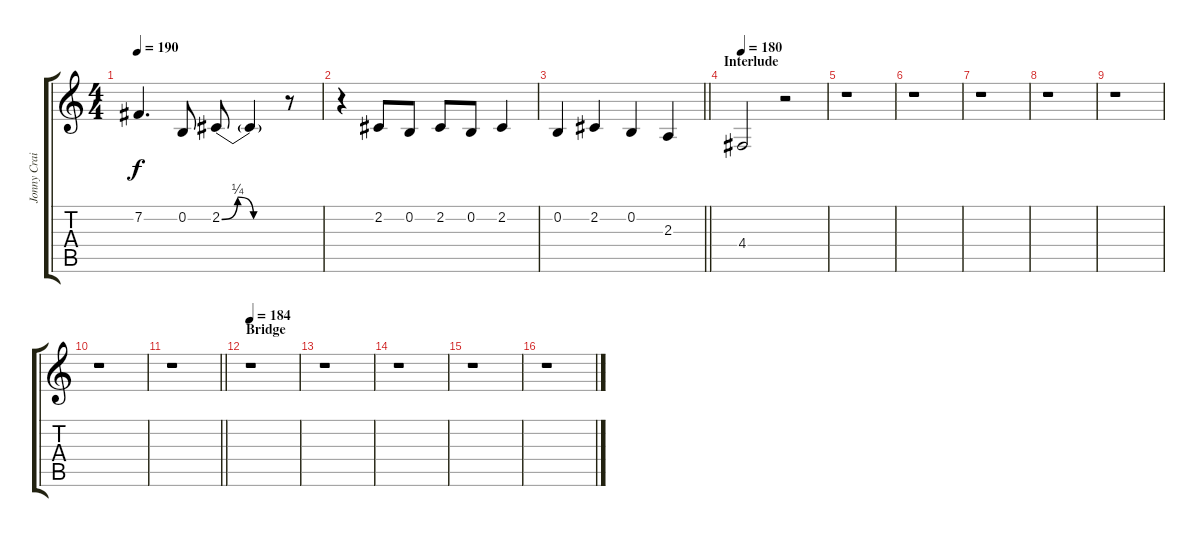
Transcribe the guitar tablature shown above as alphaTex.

\track ("Jonny Craig (Vocals)" "Jonny Crai") {instrument tenorsax}
\staff {score tabs}
\tuning (E4 B3 G3 D3 A2 E2) {hide}
\ts (4 4)
\tempo 190
\clef g2
\ks c
7.2{t}.4{d dy f} 0.2.8 2.2{be (custom 0 0 15 1 30 0 60 0)}.8 2.2{t}.4 r.8 |
r.4 2.2.8 0.2.8 2.2.8 0.2.8 2.2.4 |
\barLineRight lightlight
0.2.4 2.2.4 0.2.4 2.3.4 |
\section ("" "Interlude")
\tempo 180
4.4.2 r.2 |
r.1 |
r.1 |
r.1 |
r.1 |
r.1 |
r.1 |
\barLineRight lightlight
r.1 |
\section ("" "Bridge")
\tempo 184
r.1 |
r.1 |
r.1 |
r.1 |
r.1
